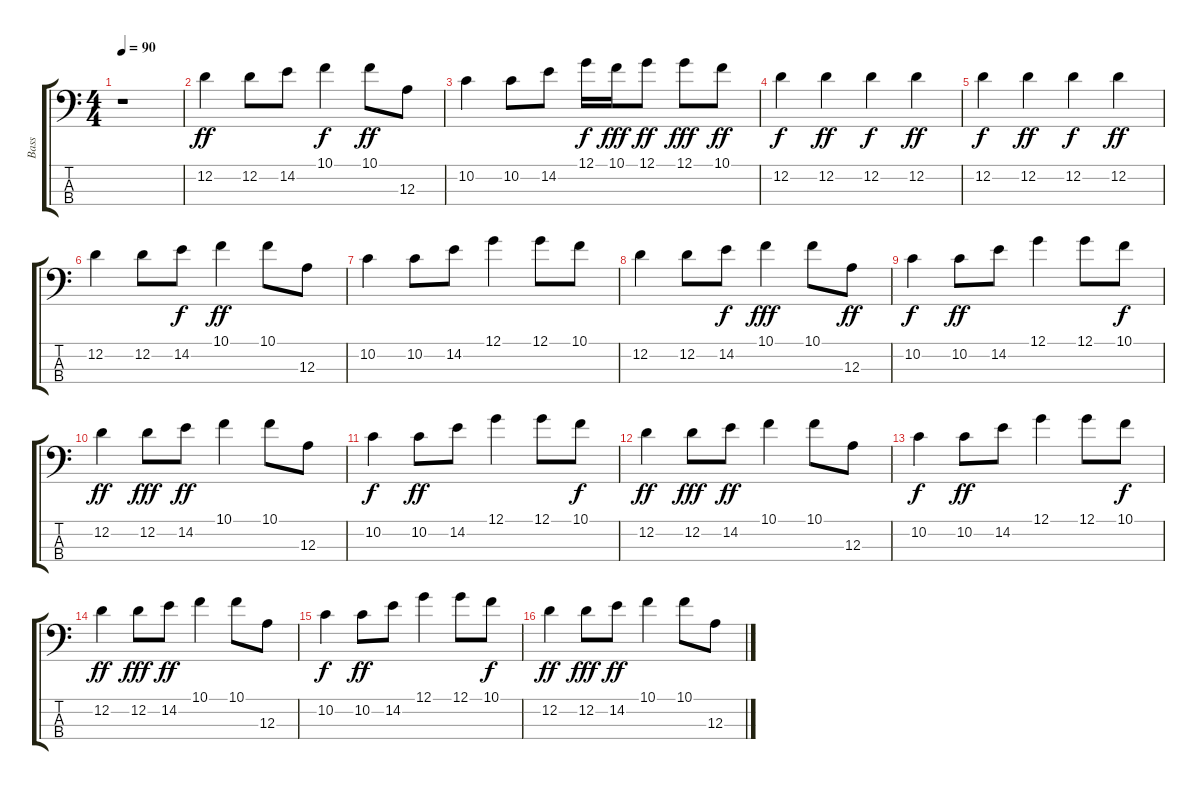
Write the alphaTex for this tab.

\track ("Bass" "Bass") {instrument electricbassfinger}
\staff {score tabs}
\tuning (G2 D2 A1 E1) {hide}
\ts (4 4)
\tempo 90
\clef f4
\ks c
r.1{dy ff instrument electricbassfinger} |
12.2.4 12.2.8 14.2.8 10.1.4{dy f} 10.1.8{dy ff} 12.3.8 |
10.2.4 10.2.8 14.2.8 12.1.16{dy f} 10.1.16{dy fff} 12.1.8{dy ff} 12.1.8{dy fff} 10.1.8{dy ff} |
12.2.4{dy f} 12.2.4{dy ff} 12.2.4{dy f} 12.2.4{dy ff} |
12.2.4{dy f} 12.2.4{dy ff} 12.2.4{dy f} 12.2.4{dy ff} |
12.2.4 12.2.8 14.2.8{dy f} 10.1.4{dy ff} 10.1.8 12.3.8 |
10.2.4 10.2.8 14.2.8 12.1.4 12.1.8 10.1.8 |
12.2.4 12.2.8 14.2.8{dy f} 10.1.4{dy fff} 10.1.8 12.3.8{dy ff} |
10.2.4{dy f} 10.2.8{dy ff} 14.2.8 12.1.4 12.1.8 10.1.8{dy f} |
12.2.4{dy ff} 12.2.8{dy fff} 14.2.8{dy ff} 10.1.4 10.1.8 12.3.8 |
10.2.4{dy f} 10.2.8{dy ff} 14.2.8 12.1.4 12.1.8 10.1.8{dy f} |
12.2.4{dy ff} 12.2.8{dy fff} 14.2.8{dy ff} 10.1.4 10.1.8 12.3.8 |
10.2.4{dy f} 10.2.8{dy ff} 14.2.8 12.1.4 12.1.8 10.1.8{dy f} |
12.2.4{dy ff} 12.2.8{dy fff} 14.2.8{dy ff} 10.1.4 10.1.8 12.3.8 |
10.2.4{dy f} 10.2.8{dy ff} 14.2.8 12.1.4 12.1.8 10.1.8{dy f} |
12.2.4{dy ff} 12.2.8{dy fff} 14.2.8{dy ff} 10.1.4 10.1.8 12.3.8
